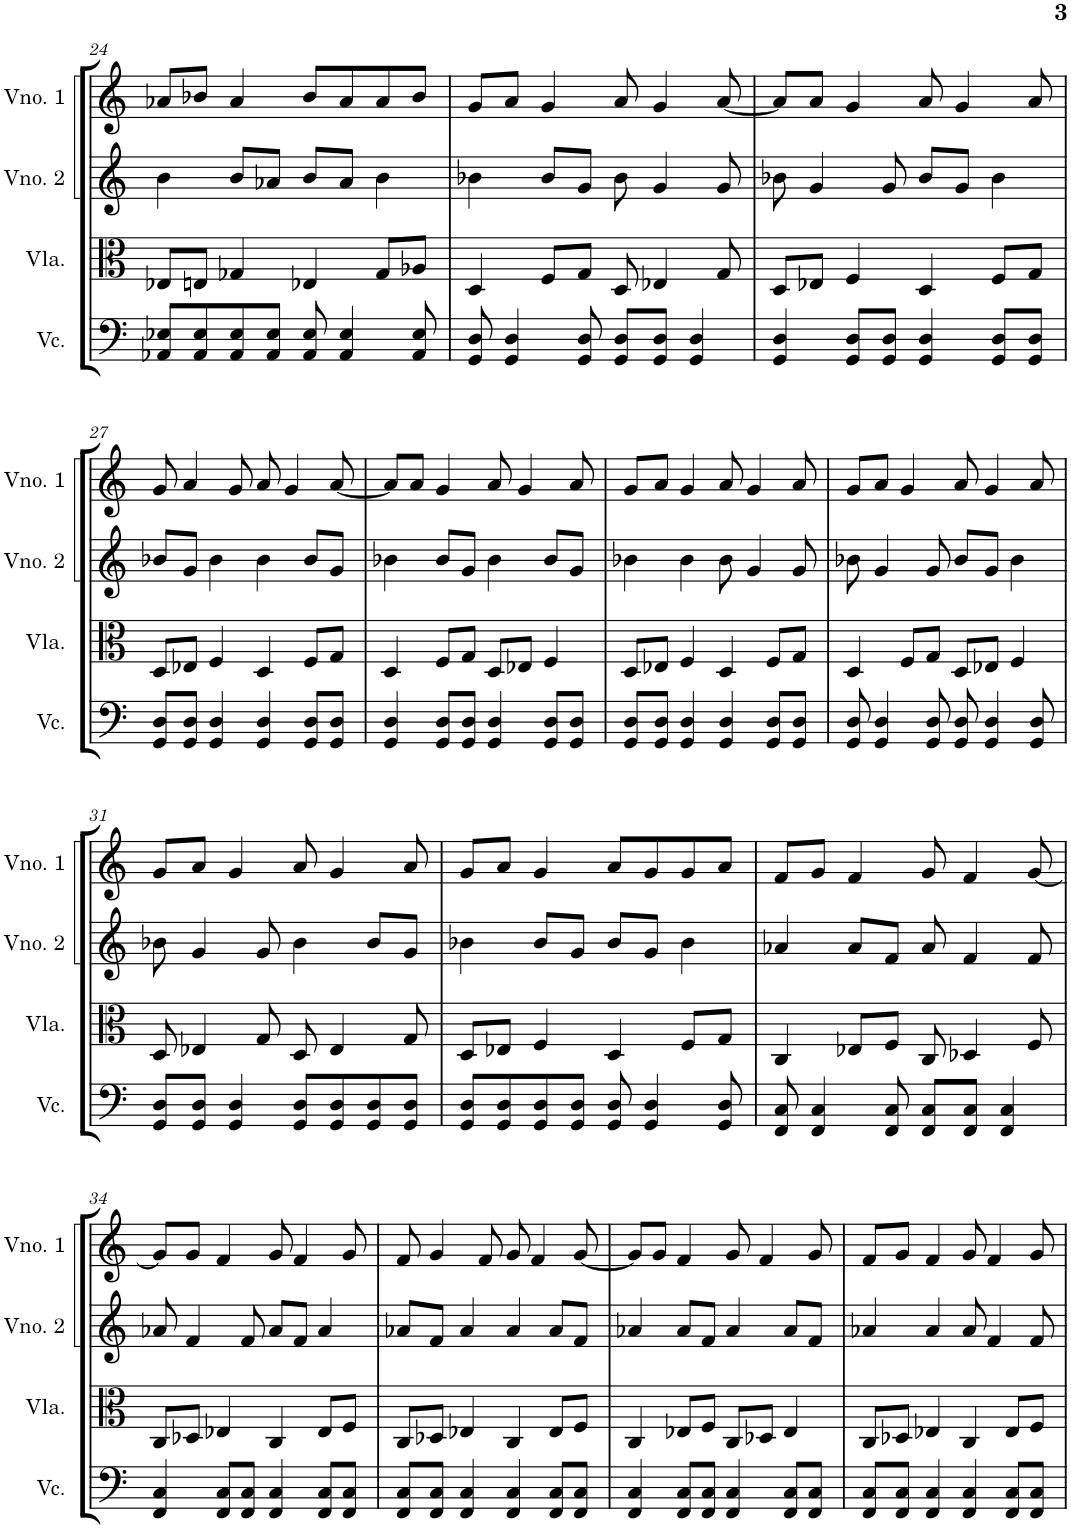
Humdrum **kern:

**kern	**kern	**kern	**kern
*part4	*part3	*part2	*part1
*staff4	*staff3	*staff2	*staff1
*I"Violoncelo	*I"Viola	*I"Violino 2	*I"Violino 1
*I'Vc.	*I'Vla.	*I'Vno. 2	*I'Vno. 1
!!LO:PB:g=z
*clefF4	*clefC3	*clefG2	*clefG2
*k[]	*k[]	*k[]	*k[]
*M4/4	*M4/4	*M4/4	*M4/4
=24	=24	=24	=24
8AA-X/ 8E-X/L	8E-X/L	4b\	8a-X/L
8AA-/ 8E-/	8En/J	.	8b-X/J
8AA-/ 8E-/	4G-X/	8b/L	4a-/
8AA-/ 8E-/J	.	8a-X/J	.
8AA-/ 8E-/	4E-X/	8b/L	8b-/L
4AA-/ 4E-/	.	8a-/J	8a-/
.	8G-/L	4b\	8a-/
8AA-/ 8E-/	8A-X/J	.	8b-/J
=25	=25	=25	=25
8GG/ 8D/	4D/	4b-X\	8g/L
4GG/ 4D/	.	.	8a/J
.	8F/L	8b-/L	4g/
8GG/ 8D/	8G/J	8g/J	.
8GG/ 8D/L	8D/	8b-\	8a/
8GG/ 8D/J	4E-X/	4g/	4g/
4GG/ 4D/	.	.	.
.	8G/	8g/	[8a/
=26	=26	=26	=26
4GG/ 4D/	8D/L	8b-X\	8a/L]
.	8E-X/J	4g/	8a/J
8GG/ 8D/L	4F/	.	4g/
8GG/ 8D/J	.	8g/	.
4GG/ 4D/	4D/	8b-/L	8a/
.	.	8g/J	4g/
8GG/ 8D/L	8F/L	4b-\	.
8GG/ 8D/J	8G/J	.	8a/
!!LO:LB:g=z
=27	=27	=27	=27
8GG/ 8D/L	8D/L	8b-X/L	8g/
8GG/ 8D/J	8E-X/J	8g/J	4a/
4GG/ 4D/	4F/	4b-\	.
.	.	.	8g/
4GG/ 4D/	4D/	4b-\	8a/
.	.	.	4g/
8GG/ 8D/L	8F/L	8b-/L	.
8GG/ 8D/J	8G/J	8g/J	[8a/
=28	=28	=28	=28
4GG/ 4D/	4D/	4b-X\	8a/L]
.	.	.	8a/J
8GG/ 8D/L	8F/L	8b-/L	4g/
8GG/ 8D/J	8G/J	8g/J	.
4GG/ 4D/	8D/L	4b-\	8a/
.	8E-X/J	.	4g/
8GG/ 8D/L	4F/	8b-/L	.
8GG/ 8D/J	.	8g/J	8a/
=29	=29	=29	=29
8GG/ 8D/L	8D/L	4b-X\	8g/L
8GG/ 8D/J	8E-X/J	.	8a/J
4GG/ 4D/	4F/	4b-\	4g/
4GG/ 4D/	4D/	8b-\	8a/
.	.	4g/	4g/
8GG/ 8D/L	8F/L	.	.
8GG/ 8D/J	8G/J	8g/	8a/
=30	=30	=30	=30
8GG/ 8D/	4D/	8b-X\	8g/L
4GG/ 4D/	.	4g/	8a/J
.	8F/L	.	4g/
8GG/ 8D/	8G/J	8g/	.
8GG/ 8D/	8D/L	8b-/L	8a/
4GG/ 4D/	8E-X/J	8g/J	4g/
.	4F/	4b-\	.
8GG/ 8D/	.	.	8a/
!!LO:LB:g=z
=31	=31	=31	=31
8GG/ 8D/L	8D/	8b-X\	8g/L
8GG/ 8D/J	4E-X/	4g/	8a/J
4GG/ 4D/	.	.	4g/
.	8G/	8g/	.
8GG/ 8D/L	8D/	4b-\	8a/
8GG/ 8D/	4E-/	.	4g/
8GG/ 8D/	.	8b-/L	.
8GG/ 8D/J	8G/	8g/J	8a/
=32	=32	=32	=32
8GG/ 8D/L	8D/L	4b-X\	8g/L
8GG/ 8D/	8E-X/J	.	8a/J
8GG/ 8D/	4F/	8b-/L	4g/
8GG/ 8D/J	.	8g/J	.
8GG/ 8D/	4D/	8b-/L	8a/L
4GG/ 4D/	.	8g/J	8g/
.	8F/L	4b-\	8g/
8GG/ 8D/	8G/J	.	8a/J
=33	=33	=33	=33
8FF/ 8C/	4C/	4a-X/	8f/L
4FF/ 4C/	.	.	8g/J
.	8E-X/L	8a-/L	4f/
8FF/ 8C/	8F/J	8f/J	.
8FF/ 8C/L	8C/	8a-/	8g/
8FF/ 8C/J	4D-X/	4f/	4f/
4FF/ 4C/	.	.	.
.	8F/	8f/	[8g/
!!LO:LB:g=z
=34	=34	=34	=34
4FF/ 4C/	8C/L	8a-X/	8g/L]
.	8D-X/J	4f/	8g/J
8FF/ 8C/L	4E-X/	.	4f/
8FF/ 8C/J	.	8f/	.
4FF/ 4C/	4C/	8a-/L	8g/
.	.	8f/J	4f/
8FF/ 8C/L	8E-/L	4a-/	.
8FF/ 8C/J	8F/J	.	8g/
=35	=35	=35	=35
8FF/ 8C/L	8C/L	8a-X/L	8f/
8FF/ 8C/J	8D-X/J	8f/J	4g/
4FF/ 4C/	4E-X/	4a-/	.
.	.	.	8f/
4FF/ 4C/	4C/	4a-/	8g/
.	.	.	4f/
8FF/ 8C/L	8E-/L	8a-/L	.
8FF/ 8C/J	8F/J	8f/J	[8g/
=36	=36	=36	=36
4FF/ 4C/	4C/	4a-X/	8g/L]
.	.	.	8g/J
8FF/ 8C/L	8E-X/L	8a-/L	4f/
8FF/ 8C/J	8F/J	8f/J	.
4FF/ 4C/	8C/L	4a-/	8g/
.	8D-X/J	.	4f/
8FF/ 8C/L	4E-/	8a-/L	.
8FF/ 8C/J	.	8f/J	8g/
=37	=37	=37	=37
8FF/ 8C/L	8C/L	4a-X/	8f/L
8FF/ 8C/J	8D-X/J	.	8g/J
4FF/ 4C/	4E-X/	4a-/	4f/
4FF/ 4C/	4C/	8a-/	8g/
.	.	4f/	4f/
8FF/ 8C/L	8E-/L	.	.
8FF/ 8C/J	8F/J	8f/	8g/
=	=	=	=
*-	*-	*-	*-
